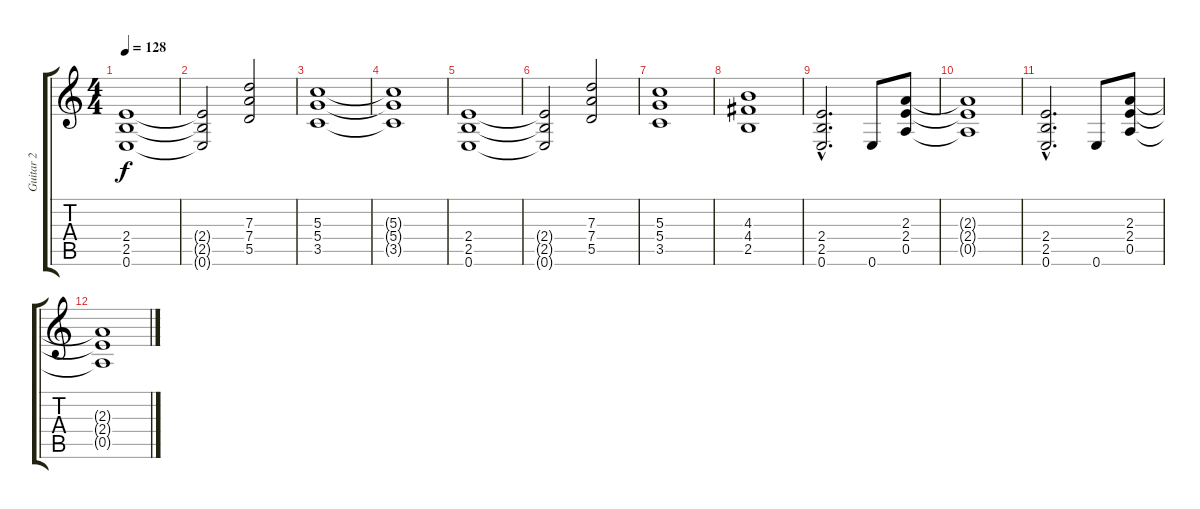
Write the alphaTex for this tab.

\track ("Guitar 2" "Guitar 2") {instrument distortionguitar}
\staff {score tabs}
\tuning (E4 B3 G3 D3 A2 E2) {hide}
\ts (4 4)
\tempo 128
\clef g2
\ks c
(2.4 2.5 0.6).1{dy f} |
(2.4{t} 2.5{t} 0.6{t}).2 (7.3 7.4 5.5).2 |
(5.3 5.4 3.5).1 |
(5.3{t} 5.4{t} 3.5{t}).1 |
(2.4 2.5 0.6).1 |
(2.4{t} 2.5{t} 0.6{t}).2 (7.3 7.4 5.5).2 |
(5.3 5.4 3.5).1 |
(4.3 4.4 2.5).1 |
(2.4{hac} 2.5{hac} 0.6{hac}).2{d} 0.6.8 (2.3 2.4 0.5).8 |
(2.3{t} 2.4{t} 0.5{t}).1 |
(2.4{hac} 2.5{hac} 0.6{hac}).2{d} 0.6.8 (2.3 2.4 0.5).8 |
(2.3{t} 2.4{t} 0.5{t}).1
